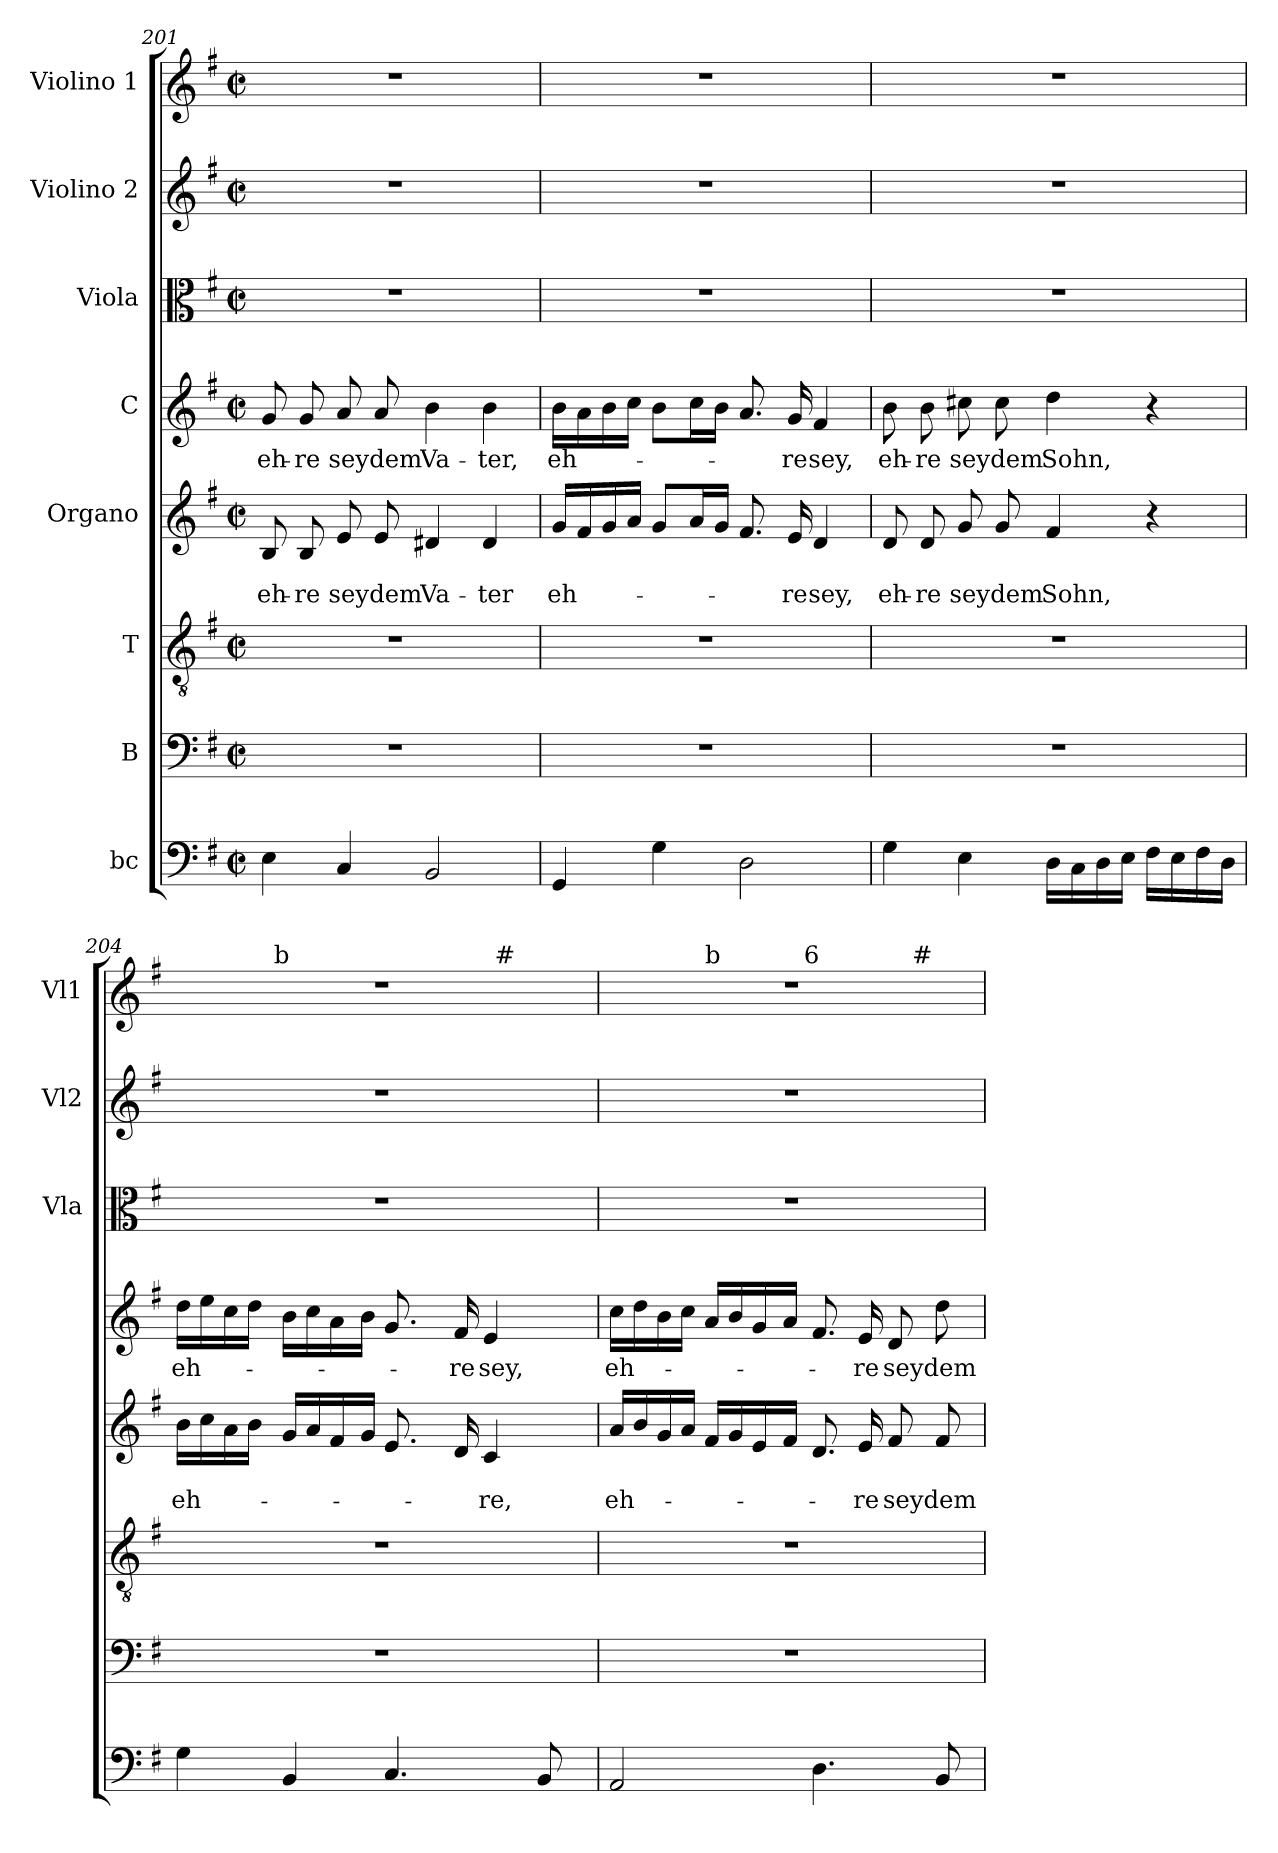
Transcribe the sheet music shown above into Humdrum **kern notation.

**kern	**kern	**kern	**kern	**text	**text	**kern	**text	**kern	**kern	**kern
*part8	*part7	*part6	*part5	*part5	*part5	*part4	*part4	*part3	*part2	*part1
*staff8	*staff7	*staff6	*staff5	*staff5	*staff5	*staff4	*staff4	*staff3	*staff2	*staff1
*I"bc	*I"B	*I"T	*I"Organo	*	*	*I"C	*	*I"Viola	*I"Violino 2	*I"Violino 1
*	*	*	*	*	*	*	*	*I'Vla	*I'Vl2	*I'Vl1
*clefF4	*clefF4	*clefGv2	*clefG2	*	*	*clefG2	*	*clefC3	*clefG2	*clefG2
*k[f#]	*k[f#]	*k[f#]	*k[f#]	*	*	*k[f#]	*	*k[f#]	*k[f#]	*k[f#]
*G:	*G:	*G:	*G:	*	*	*G:	*	*G:	*G:	*G:
*M2/2	*M2/2	*M2/2	*M2/2	*	*	*M2/2	*	*M2/2	*M2/2	*M2/2
*met(c|)	*met(c|)	*met(c|)	*met(c|)	*	*	*met(c|)	*	*met(c|)	*met(c|)	*met(c|)
=201	=201	=201	=201	=201	=201	=201	=201	=201	=201	=201
!	!	!	!	!	!LO:LY:b	!	!LO:LY:b	!	!	!
4E\	1r	1r	8B/	.	eh-	8g/	eh-	1r	1r	1r
!	!	!	!	!	!LO:LY:b:rj	!	!LO:LY:b:rj	!	!	!
.	.	.	8B/	.	-re	8g/	-re	.	.	.
!	!	!	!	!	!LO:LY:b	!	!LO:LY:b	!	!	!
4C/	.	.	8e/	.	sey	8a/	sey	.	.	.
!	!	!	!	!	!LO:LY:b	!	!LO:LY:b	!	!	!
.	.	.	8e/	.	dem	8a/	dem	.	.	.
!	!	!	!	!	!LO:LY:b	!	!LO:LY:b	!	!	!
2BB/	.	.	4d#X/	.	Va-	4b\	Va-	.	.	.
!	!	!	!	!	!LO:LY:b:rj	!	!LO:LY:b	!	!	!
.	.	.	4d#/	.	-ter	4b\	-ter,	.	.	.
=202	=202	=202	=202	=202	=202	=202	=202	=202	=202	=202
!	!	!	!	!	!LO:LY:b	!	!LO:LY:b	!	!	!
4GG/	1r	1r	16g/LL	.	eh-	16b\LL	eh-	1r	1r	1r
.	.	.	16f#/	.	.	16a\	.	.	.	.
.	.	.	16g/	.	.	16b\	.	.	.	.
.	.	.	16a/JJ	.	.	16cc\JJ	.	.	.	.
4G\	.	.	8g/L	.	.	8b\L	.	.	.	.
.	.	.	16a/L	.	.	16cc\L	.	.	.	.
.	.	.	16g/JJ	.	.	16b\JJ	.	.	.	.
2D\	.	.	8.f#/	.	.	8.a/	.	.	.	.
!	!	!	!	!	!LO:LY:b	!	!LO:LY:b	!	!	!
.	.	.	16e/	.	-re	16g/	-re	.	.	.
!	!	!	!	!	!LO:LY:b	!	!LO:LY:b	!	!	!
.	.	.	4d/	.	sey,	4f#/	sey,	.	.	.
=203	=203	=203	=203	=203	=203	=203	=203	=203	=203	=203
!	!	!	!	!	!LO:LY:b	!	!LO:LY:b	!	!	!
4G\	1r	1r	8d/	.	eh-	8b\	eh-	1r	1r	1r
!	!	!	!	!	!LO:LY:b:rj	!	!LO:LY:b:rj	!	!	!
.	.	.	8d/	.	-re	8b\	-re	.	.	.
!	!	!	!	!	!LO:LY:b	!	!LO:LY:b	!	!	!
4E\	.	.	8g/	.	sey	8cc#X\	sey	.	.	.
!	!	!	!	!	!LO:LY:b	!	!LO:LY:b	!	!	!
.	.	.	8g/	.	dem	8cc#\	dem	.	.	.
!	!	!	!	!	!LO:LY:b	!	!LO:LY:b	!	!	!
16D\LL	.	.	4f#/	.	Sohn,	4dd\	Sohn,	.	.	.
16C\	.	.	.	.	.	.	.	.	.	.
16D\	.	.	.	.	.	.	.	.	.	.
16E>\JJ	.	.	.	.	.	.	.	.	.	.
16F#\LL	.	.	4r	.	.	4r	.	.	.	.
16E\	.	.	.	.	.	.	.	.	.	.
16F#\	.	.	.	.	.	.	.	.	.	.
16D\JJ	.	.	.	.	.	.	.	.	.	.
!!LO:LB:g=z
=204	=204	=204	=204	=204	=204	=204	=204	=204	=204	=204
!	!	!	!	!	!	!	!	!	!	!LO:TX:a:t=1 86
!	!	!	!	!	!LO:LY:b	!	!LO:LY:b	!	!	!
*	*	*	*	*	*	*	*	*	*	*^
*	*	*	*	*	*	*	*	*	*	*	*^
4G\	1r	1r	16b\LL	.	eh-	16dd\LL	eh-	1r	1r	1r	5ryy	5%2ryy
.	.	.	16cc\	.	.	16ee\	.	.	.	.	.	.
.	.	.	16a\	.	.	16cc\	.	.	.	.	.	.
.	.	.	16b\JJ	.	.	16dd\JJ	.	.	.	.	.	.
.	.	.	.	.	.	.	.	.	.	.	40.ryy	.
!	!	!	!	!	!	!	!	!	!	!	!LO:TX:a:t=b	!
.	.	.	.	.	.	.	.	.	.	.	5%2ryy	.
4BB</	.	.	16g/LL	.	.	16b\LL	.	.	.	.	.	.
.	.	.	16a/	.	.	16cc\	.	.	.	.	.	.
.	.	.	16f#/	.	.	16a\	.	.	.	.	.	.
.	.	.	.	.	.	.	.	.	.	.	.	5ryy
.	.	.	16g/JJ	.	.	16b\JJ	.	.	.	.	.	.
4.C/	.	.	8.e/	.	.	8.g/	.	.	.	.	.	.
.	.	.	.	.	.	.	.	.	.	.	.	10ryy
.	.	.	.	.	.	.	.	.	.	.	5ryy	.
!	!	!	!	!	!	!	!LO:LY:b	!	!	!	!	!
.	.	.	16d/	.	.	16f#/	-re	.	.	.	.	.
.	.	.	.	.	.	.	.	.	.	.	.	20ryy
!	!	!	!	!	!LO:LY:b	!	!LO:LY:b	!	!	!	!	!
.	.	.	4c/	.	-re,	4e/	sey,	.	.	.	.	80.ryy
!	!	!	!	!	!	!	!	!	!	!	!	!LO:TX:a:t=#
.	.	.	.	.	.	.	.	.	.	.	.	5ryy
.	.	.	.	.	.	.	.	.	.	.	10ryy	.
8BB/	.	.	.	.	.	.	.	.	.	.	.	.
.	.	.	.	.	.	.	.	.	.	.	20ryy	.
.	.	.	.	.	.	.	.	.	.	.	.	40ryy
.	.	.	.	.	.	.	.	.	.	.	80ryy	.
.	.	.	.	.	.	.	.	.	.	.	.	160ryy
=205	=205	=205	=205	=205	=205	=205	=205	=205	=205	=205	=205	=205
!	!	!	!	!	!LO:LY:b	!	!LO:LY:b	!	!	!	!	!
*	*	*	*	*	*	*	*	*	*	*	*	*^
2AA/	1r	1r	16a/LL	.	eh-	16cc\LL	eh-	1r	1r	1r	4ryy	5%2ryy	2ryy
.	.	.	16b/	.	.	16dd\	.	.	.	.	.	.	.
.	.	.	16g/	.	.	16b\	.	.	.	.	.	.	.
.	.	.	16a/JJ	.	.	16cc\JJ	.	.	.	.	.	.	.
!	!	!	!	!	!	!	!	!	!	!	!LO:TX:a:t=b	!	!
.	.	.	16f#/LL	.	.	16a/LL	.	.	.	.	2.ryy	.	.
.	.	.	16g/	.	.	16b/	.	.	.	.	.	.	.
.	.	.	16e/	.	.	16g/	.	.	.	.	.	.	.
.	.	.	.	.	.	.	.	.	.	.	.	20..ryy	.
.	.	.	16f#/JJ	.	.	16a/JJ	.	.	.	.	.	.	.
!	!	!	!	!	!	!	!	!	!	!	!	!LO:TX:a:t=6	!
.	.	.	.	.	.	.	.	.	.	.	.	5%2ryy	.
4.D\	.	.	8.d/	.	.	8.f#/	.	.	.	.	.	.	4ryy
!	!	!	!	!	!LO:LY:b	!	!LO:LY:b	!	!	!	!	!	!
.	.	.	16e/	.	-re	16e/	-re	.	.	.	.	.	.
!	!	!	!	!	!LO:LY:b	!	!LO:LY:b	!	!	!	!	!	!
.	.	.	8f#/	.	seydem	8d/	seydem	.	.	.	.	.	16ryy
!	!	!	!	!	!	!	!	!	!	!	!	!	!LO:TX:a:t=#
.	.	.	.	.	.	.	.	.	.	.	.	.	8.ryy
8BB/	.	.	8f#/	.	.	8dd\	.	.	.	.	.	.	.
.	.	.	.	.	.	.	.	.	.	.	.	10ryy	.
.	.	.	.	.	.	.	.	.	.	.	.	80ryy	.
*	*	*	*	*	*	*	*	*	*	*v	*v	*v	*v
=	=	=	=	=	=	=	=	=	=	=
*-	*-	*-	*-	*-	*-	*-	*-	*-	*-	*-
